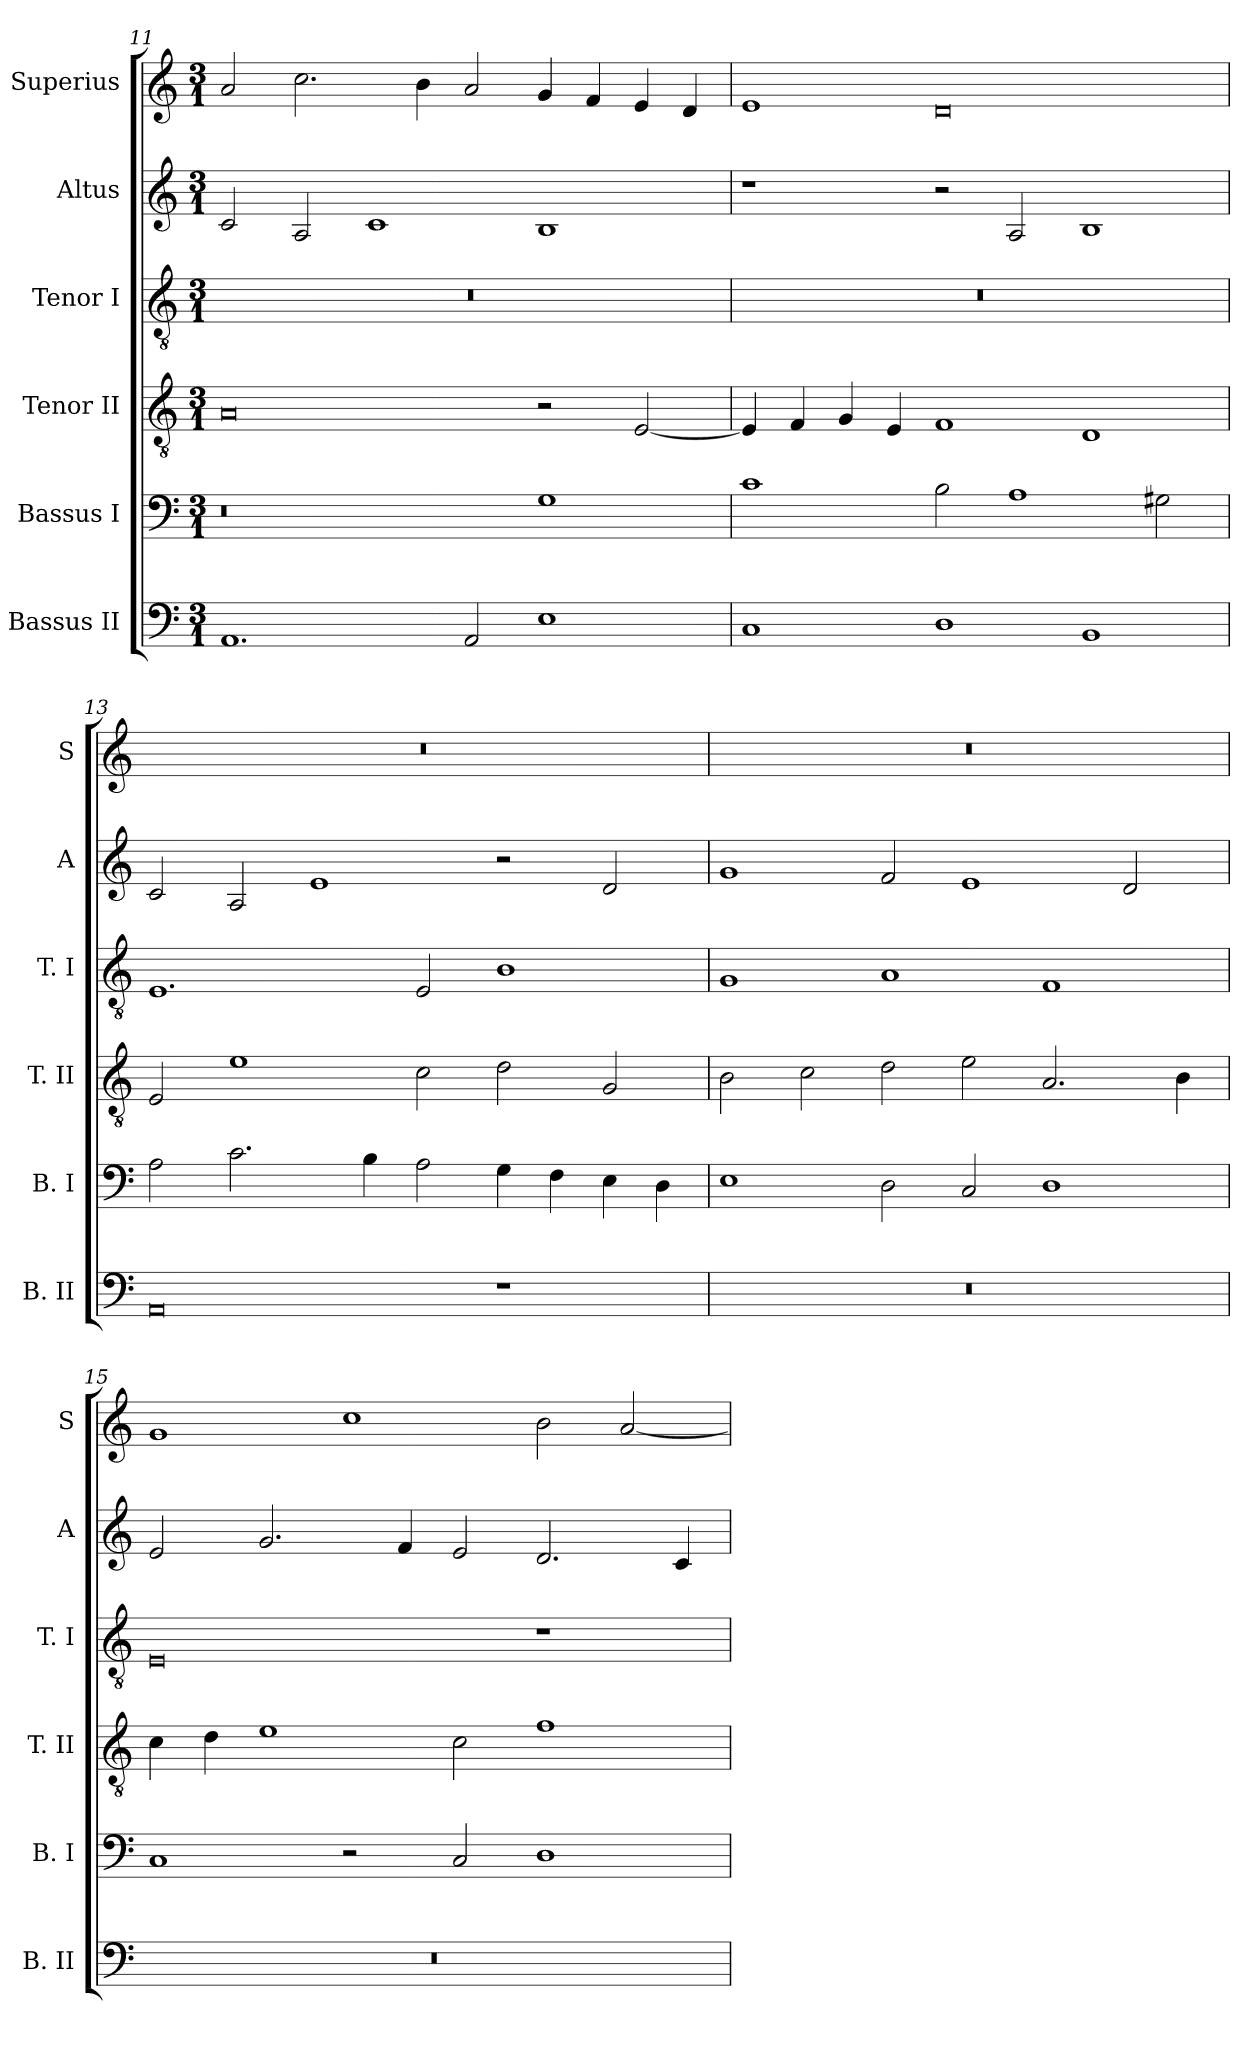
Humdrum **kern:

**kern	**kern	**kern	**kern	**kern	**kern
*part6	*part5	*part4	*part3	*part2	*part1
*staff6	*staff5	*staff4	*staff3	*staff2	*staff1
*I"Bassus II	*I"Bassus I	*I"Tenor II	*I"Tenor I	*I"Altus	*I"Superius
*I'B. II	*I'B. I	*I'T. II	*I'T. I	*I'A	*I'S
*clefF4	*clefF4	*clefGv2	*clefGv2	*clefG2	*clefG2
*k[]	*k[]	*k[]	*k[]	*k[]	*k[]
*C:	*C:	*C:	*C:	*C:	*C:
*M3/1	*M3/1	*M3/1	*M3/1	*M3/1	*M3/1
=11	=11	=11	=11	=11	=11
1.AA	0r	0A	1%3r	2c	2a
.	.	.	.	2A	2.cc
.	.	.	.	1c	.
.	.	.	.	.	4b
2AA	.	.	.	.	2a
1E	1G	2r	.	1B	4g
.	.	.	.	.	4f
.	.	[2E	.	.	4e
.	.	.	.	.	4d
=12	=12	=12	=12	=12	=12
1C	1c	4E]	1%3r	1r	1e
.	.	4F	.	.	.
.	.	4G	.	.	.
.	.	4E	.	.	.
1D	2B	1F	.	2r	0d
.	1A	.	.	2A	.
1BB	.	1D	.	1B	.
.	2G#X	.	.	.	.
=13	=13	=13	=13	=13	=13
0AA	2A	2E	1.E	2c	1%3r
.	2.c	1e	.	2A	.
.	.	.	.	1e	.
.	4B	.	.	.	.
.	2A	2c	2E	.	.
1r	4G	2d	1B	2r	.
.	4F	.	.	.	.
.	4E	2G	.	2d	.
.	4D	.	.	.	.
=14	=14	=14	=14	=14	=14
1%3r	1E	2B	1G	1g	1%3r
.	.	2c	.	.	.
.	2D	2d	1A	2f	.
.	2C	2e	.	1e	.
.	1D	2.A	1F	.	.
.	.	.	.	2d	.
.	.	4B	.	.	.
=15	=15	=15	=15	=15	=15
1%3r	1C	4c	0E	2e	1g
.	.	4d	.	.	.
.	.	1e	.	2.g	.
.	2r	.	.	.	1cc
.	.	.	.	4f	.
.	2C	2c	.	2e	.
.	1D	1f	1r	2.d	2b
.	.	.	.	.	[2a
.	.	.	.	4c	.
=	=	=	=	=	=
*-	*-	*-	*-	*-	*-
